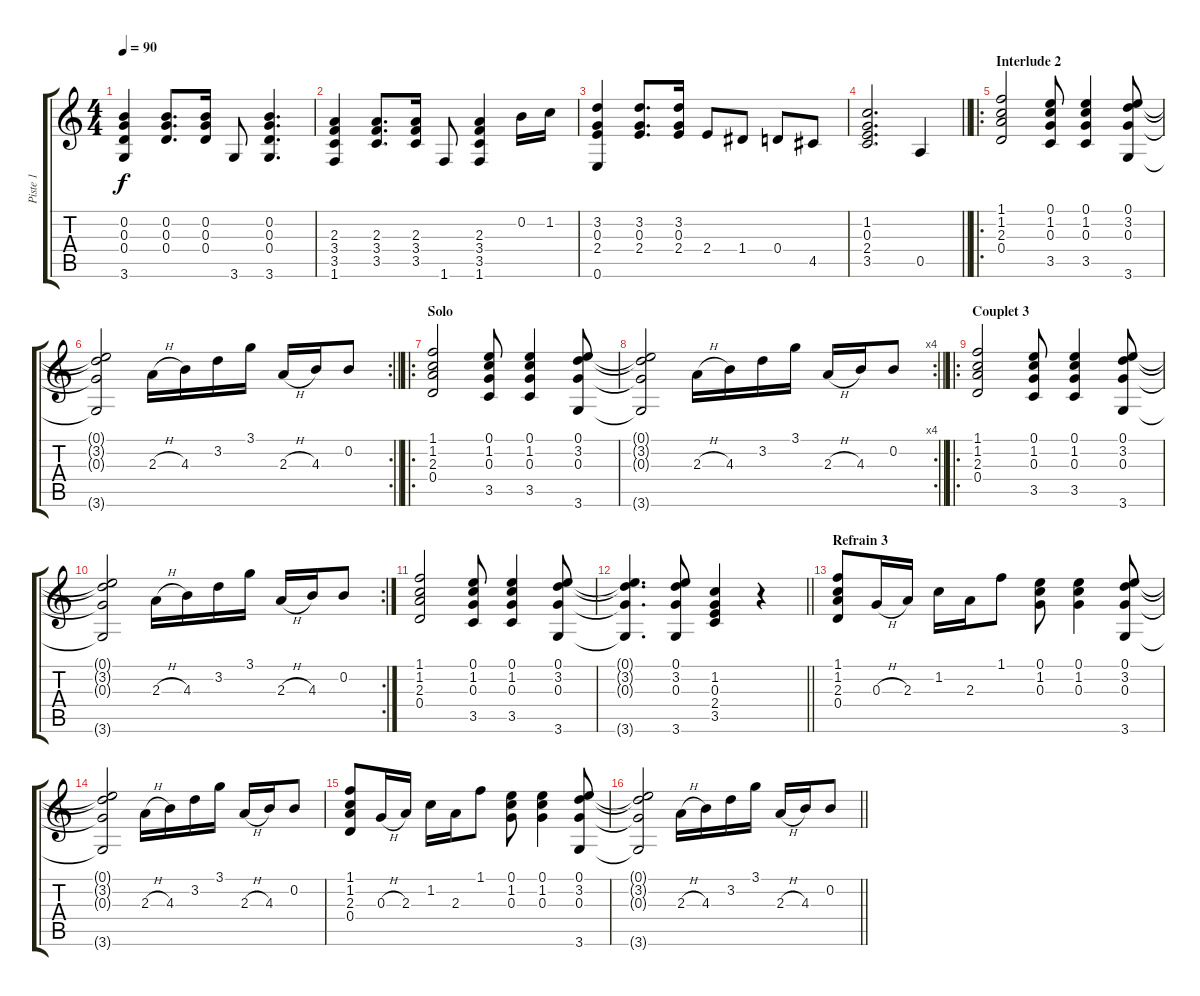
\track ("Piste 1" "Piste 1") {instrument acousticguitarsteel}
\staff {score tabs}
\tuning (E4 B3 G3 D3 A2 E2) {hide}
\ts (4 4)
\tempo 90
\clef g2
\ks c
(0.2 0.3 0.4 3.6).4{dy f} (0.2 0.3 0.4).8{d} (0.2 0.3 0.4).16 3.6.8 (0.2 0.3 0.4 3.6).4{d} |
(2.3 3.4 3.5 1.6).4 (2.3 3.4 3.5).8{d} (2.3 3.4 3.5).16 1.6.8 (2.3 3.4 3.5 1.6).4 0.2.16 1.2.16 |
(3.2 0.3 2.4 0.6).4 (3.2 0.3 2.4).8{d} (3.2 0.3 2.4).16 2.4.8 1.4.8 0.4.8 4.5.8 |
\barLineRight lightlight
(1.2 0.3 2.4 3.5).2{d} 0.5.4 |
\ro
\section ("" "Interlude 2")
(1.1 1.2 2.3 0.4).2 (0.1 1.2 0.3 3.5).8 (0.1 1.2 0.3 3.5).4 (0.1 3.2 0.3 3.6).8 |
\rc 2
\barLineRight lightlight
(0.1{t} 3.2{t} 0.3{t} 3.6{t}).2 2.3{h}.16 4.3.16 3.2.16 3.1.16 2.3{h}.16 4.3.16 0.2.8 |
\ro
\section ("" "Solo")
(1.1 1.2 2.3 0.4).2 (0.1 1.2 0.3 3.5).8 (0.1 1.2 0.3 3.5).4 (0.1 3.2 0.3 3.6).8 |
\rc 4
\barLineRight lightlight
(0.1{t} 3.2{t} 0.3{t} 3.6{t}).2 2.3{h}.16 4.3.16 3.2.16 3.1.16 2.3{h}.16 4.3.16 0.2.8 |
\ro
\section ("" "Couplet 3")
(1.1 1.2 2.3 0.4).2 (0.1 1.2 0.3 3.5).8 (0.1 1.2 0.3 3.5).4 (0.1 3.2 0.3 3.6).8 |
\rc 2
(0.1{t} 3.2{t} 0.3{t} 3.6{t}).2 2.3{h}.16 4.3.16 3.2.16 3.1.16 2.3{h}.16 4.3.16 0.2.8 |
(1.1 1.2 2.3 0.4).2 (0.1 1.2 0.3 3.5).8 (0.1 1.2 0.3 3.5).4 (0.1 3.2 0.3 3.6).8 |
\barLineRight lightlight
(0.1{t} 3.2{t} 0.3{t} 3.6{t}).4{d} (0.1 3.2 0.3 3.6).8 (1.2 0.3 2.4 3.5).4 r.4 |
\section ("" "Refrain 3")
(1.1 1.2 2.3 0.4).8 0.3{h}.16 2.3.16 1.2.16 2.3.16 1.1.8 (0.1 1.2 0.3).8 (0.1 1.2 0.3).4 (0.1 3.2 0.3 3.6).8 |
(0.1{t} 3.2{t} 0.3{t} 3.6{t}).2 2.3{h}.16 4.3.16 3.2.16 3.1.16 2.3{h}.16 4.3.16 0.2.8 |
(1.1 1.2 2.3 0.4).8 0.3{h}.16 2.3.16 1.2.16 2.3.16 1.1.8 (0.1 1.2 0.3).8 (0.1 1.2 0.3).4 (0.1 3.2 0.3 3.6).8 |
\barLineRight lightlight
(0.1{t} 3.2{t} 0.3{t} 3.6{t}).2 2.3{h}.16 4.3.16 3.2.16 3.1.16 2.3{h}.16 4.3.16 0.2.8
